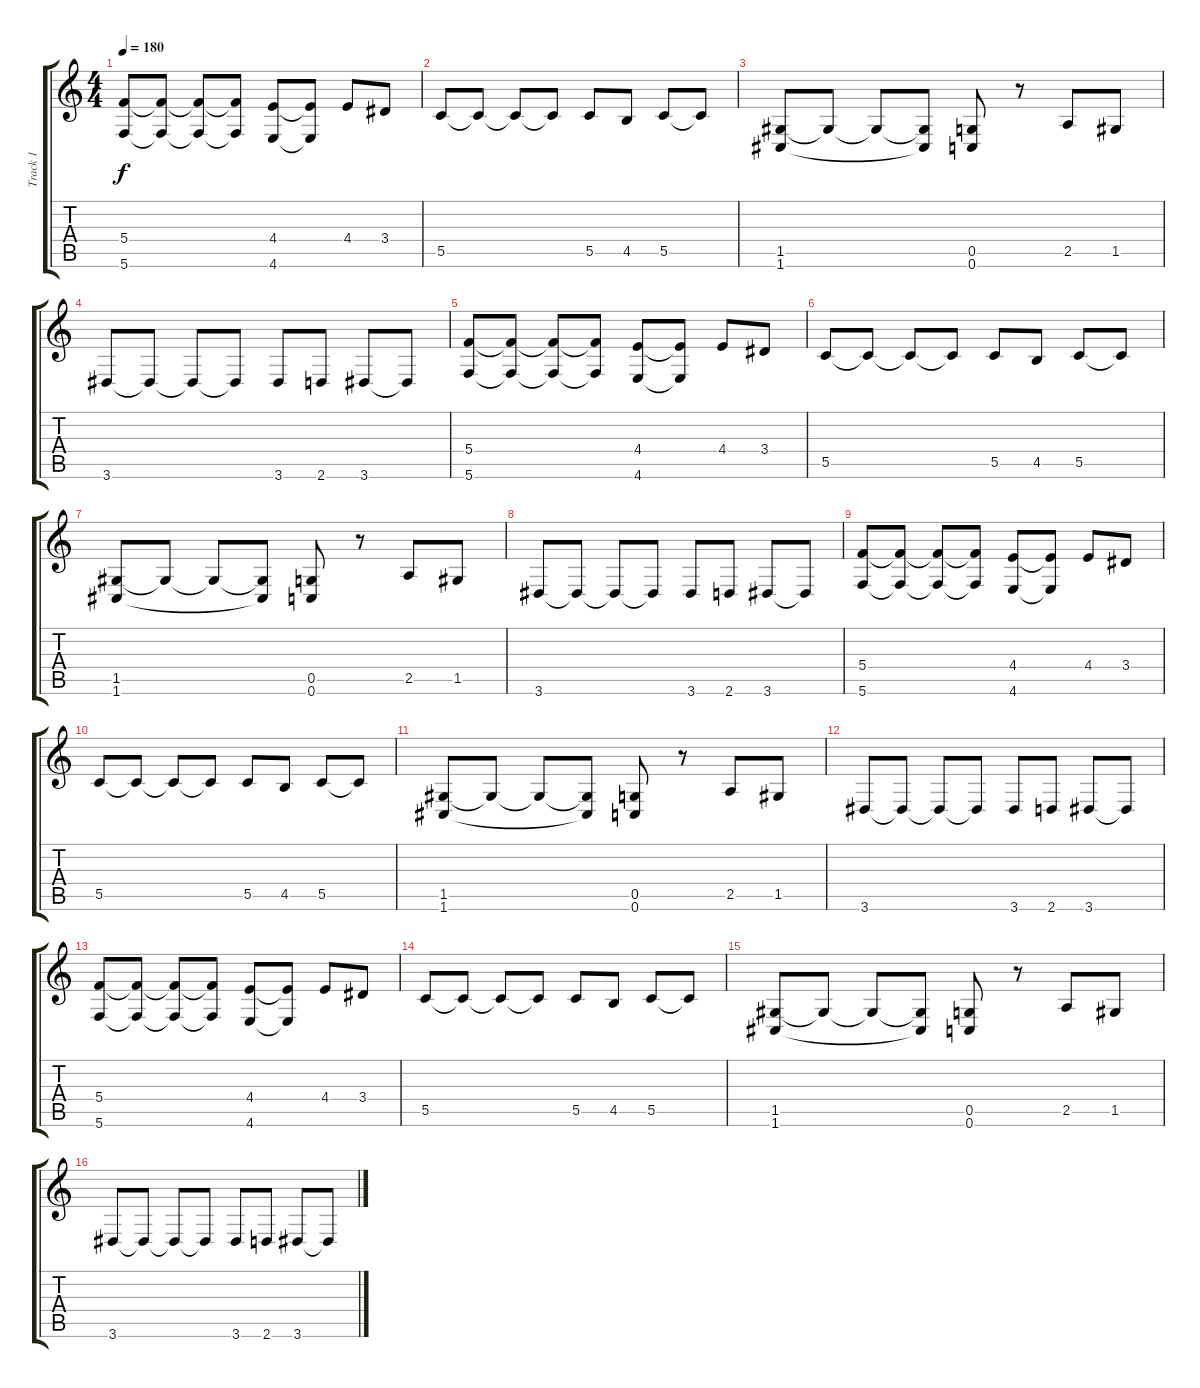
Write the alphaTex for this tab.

\track ("Track 1" "Track 1") {instrument distortionguitar}
\staff {score tabs}
\tuning (D4 A3 F3 C3 G2 C2) {hide}
\ts (4 4)
\tempo 180
\clef g2
\ks c
(5.4 5.6).8{dy f} (5.4{t} 5.6{t}).8 (5.4{t} 5.6{t}).8 (5.4{t} 5.6{t}).8 (4.4 4.6).8 (4.4{t} 4.6{t}).8 4.4.8 3.4.8 |
5.5.8 5.5{t}.8 5.5{t}.8 5.5{t}.8 5.5.8 4.5.8 5.5.8 5.5{t}.8 |
(1.5 1.6).8 1.5{t}.8 1.5{t}.8 (1.5{t} 1.6{t}).8 (0.5 0.6).8 r.8 2.5.8 1.5.8 |
3.6.8 3.6{t}.8 3.6{t}.8 3.6{t}.8 3.6.8 2.6.8 3.6.8 3.6{t}.8 |
(5.4 5.6).8 (5.4{t} 5.6{t}).8 (5.4{t} 5.6{t}).8 (5.4{t} 5.6{t}).8 (4.4 4.6).8 (4.4{t} 4.6{t}).8 4.4.8 3.4.8 |
5.5.8 5.5{t}.8 5.5{t}.8 5.5{t}.8 5.5.8 4.5.8 5.5.8 5.5{t}.8 |
(1.5 1.6).8 1.5{t}.8 1.5{t}.8 (1.5{t} 1.6{t}).8 (0.5 0.6).8 r.8 2.5.8 1.5.8 |
3.6.8 3.6{t}.8 3.6{t}.8 3.6{t}.8 3.6.8 2.6.8 3.6.8 3.6{t}.8 |
(5.4 5.6).8 (5.4{t} 5.6{t}).8 (5.4{t} 5.6{t}).8 (5.4{t} 5.6{t}).8 (4.4 4.6).8 (4.4{t} 4.6{t}).8 4.4.8 3.4.8 |
5.5.8 5.5{t}.8 5.5{t}.8 5.5{t}.8 5.5.8 4.5.8 5.5.8 5.5{t}.8 |
(1.5 1.6).8 1.5{t}.8 1.5{t}.8 (1.5{t} 1.6{t}).8 (0.5 0.6).8 r.8 2.5.8 1.5.8 |
3.6.8 3.6{t}.8 3.6{t}.8 3.6{t}.8 3.6.8 2.6.8 3.6.8 3.6{t}.8 |
(5.4 5.6).8 (5.4{t} 5.6{t}).8 (5.4{t} 5.6{t}).8 (5.4{t} 5.6{t}).8 (4.4 4.6).8 (4.4{t} 4.6{t}).8 4.4.8 3.4.8 |
5.5.8 5.5{t}.8 5.5{t}.8 5.5{t}.8 5.5.8 4.5.8 5.5.8 5.5{t}.8 |
(1.5 1.6).8 1.5{t}.8 1.5{t}.8 (1.5{t} 1.6{t}).8 (0.5 0.6).8 r.8 2.5.8 1.5.8 |
3.6.8 3.6{t}.8 3.6{t}.8 3.6{t}.8 3.6.8 2.6.8 3.6.8 3.6{t}.8
